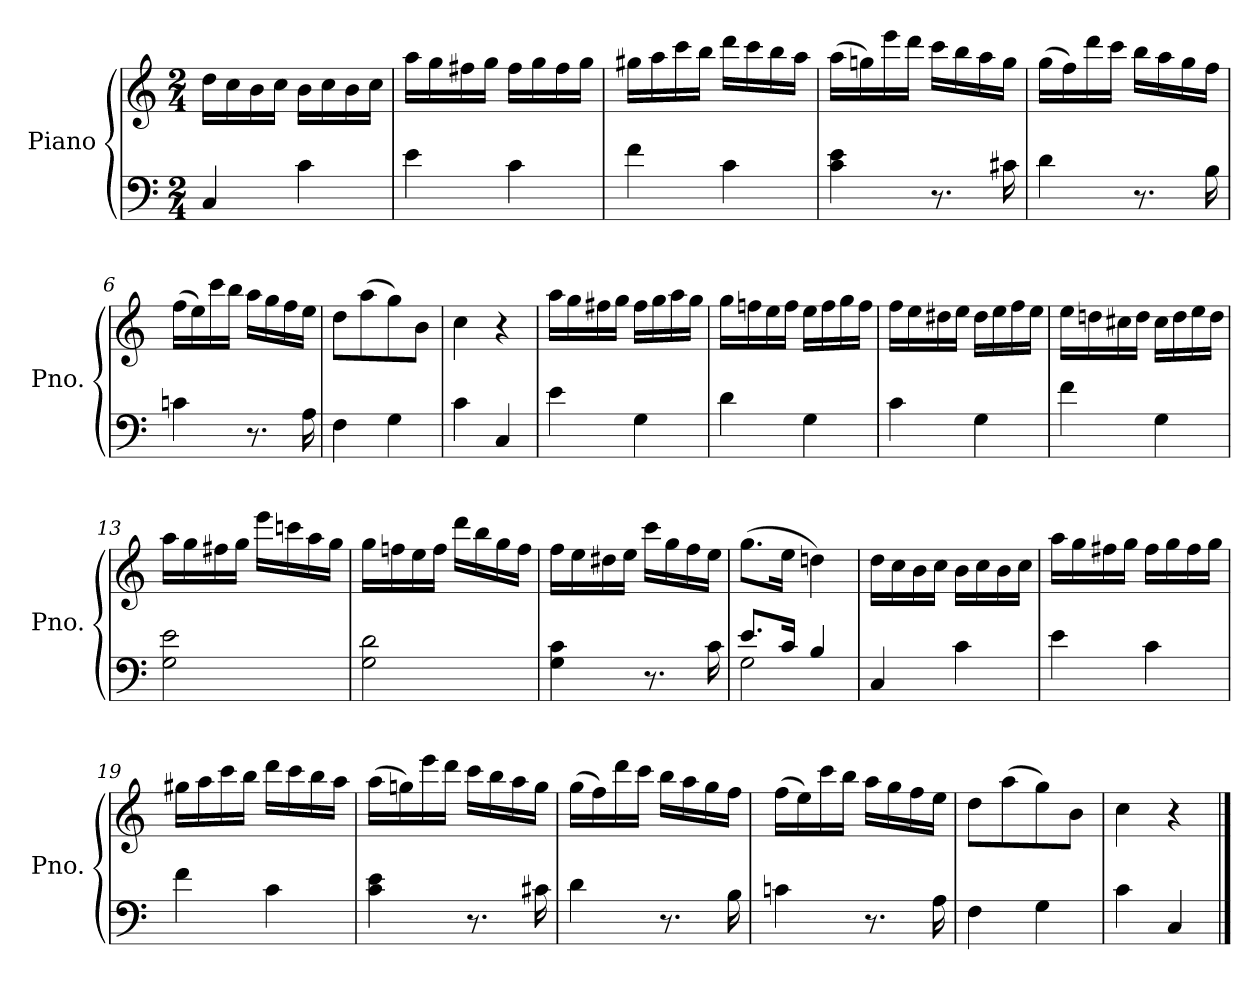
**kern	**kern
*part1	*part1
*staff2	*staff1
*I"Piano	*
*I'Pno.	*
*clefF4	*clefG2
*k[]	*k[]
*M2/4	*M2/4
=1	=1
4C/	16dd\LL
.	16cc\
.	16b\
.	16cc\JJ
4c\	16b\LL
.	16cc\
.	16b\
.	16cc\JJ
=2	=2
4e\	16aa\LL
.	16gg\
.	16ff#X\
.	16gg\JJ
4c\	16ff#\LL
.	16gg\
.	16ff#\
.	16gg\JJ
=3	=3
4f\	16gg#X\LL
.	16aa\
.	16ccc\
.	16bb\JJ
4c\	16ddd\LL
.	16ccc\
.	16bb\
.	16aa\JJ
=4	=4
4c\ 4e\	(>16aa\LL
.	16ggn\)
.	16eee\
.	16ddd\JJ
8.r	16ccc\LL
.	16bb\
.	16aa\
16c#X\	16gg\JJ
=5	=5
4d\	(>16gg\LL
.	16ff\)
.	16ddd\
.	16ccc\JJ
8.r	16bb\LL
.	16aa\
.	16gg\
16B\	16ff\JJ
=6	=6
4cn\	(>16ff\LL
.	16ee\)
.	16ccc\
.	16bb\JJ
8.r	16aa\LL
.	16gg\
.	16ff\
16A\	16ee\JJ
=7	=7
4F\	8dd\L
.	(>8aa\
4G\	8gg\)
.	8b\J
=8	=8
4c\	4cc\
4C/	4r
=9	=9
4e\	16aa\LL
.	16gg\
.	16ff#X\
.	16gg\JJ
4G\	16ff#\LL
.	16gg\
.	16aa\
.	16gg\JJ
=10	=10
4d\	16gg\LL
.	16ffn\
.	16ee\
.	16ff\JJ
4G\	16ee\LL
.	16ff\
.	16gg\
.	16ff\JJ
=11	=11
4c\	16ff\LL
.	16ee\
.	16dd#X\
.	16ee\JJ
4G\	16dd#\LL
.	16ee\
.	16ff\
.	16ee\JJ
=12	=12
4f\	16ee\LL
.	16ddn\
.	16cc#X\
.	16dd\JJ
4G\	16cc#\LL
.	16dd\
.	16ee\
.	16dd\JJ
=13	=13
2G\ 2e\	16aa\LL
.	16gg\
.	16ff#X\
.	16gg\JJ
.	16eee\LL
.	16cccn\
.	16aa\
.	16gg\JJ
=14	=14
2G\ 2d\	16gg\LL
.	16ffn\
.	16ee\
.	16ff\JJ
.	16ddd\LL
.	16bb\
.	16gg\
.	16ff\JJ
=15	=15
4G\ 4c\	16ff\LL
.	16ee\
.	16dd#X\
.	16ee\JJ
8.r	16ccc\LL
.	16gg\
.	16ff\
16c\	16ee\JJ
=16	=16
*^	*
8.e/L	2G\	(>8.gg\L
16c/Jk	.	16ee\Jk
4B/	.	4ddn\)
*v	*v	*
=17	=17
4C/	16dd\LL
.	16cc\
.	16b\
.	16cc\JJ
4c\	16b\LL
.	16cc\
.	16b\
.	16cc\JJ
=18	=18
4e\	16aa\LL
.	16gg\
.	16ff#X\
.	16gg\JJ
4c\	16ff#\LL
.	16gg\
.	16ff#\
.	16gg\JJ
=19	=19
4f\	16gg#X\LL
.	16aa\
.	16ccc\
.	16bb\JJ
4c\	16ddd\LL
.	16ccc\
.	16bb\
.	16aa\JJ
=20	=20
4c\ 4e\	(>16aa\LL
.	16ggn\)
.	16eee\
.	16ddd\JJ
8.r	16ccc\LL
.	16bb\
.	16aa\
16c#X\	16gg\JJ
=21	=21
4d\	(>16gg\LL
.	16ff\)
.	16ddd\
.	16ccc\JJ
8.r	16bb\LL
.	16aa\
.	16gg\
16B\	16ff\JJ
=22	=22
4cn\	(>16ff\LL
.	16ee\)
.	16ccc\
.	16bb\JJ
8.r	16aa\LL
.	16gg\
.	16ff\
16A\	16ee\JJ
=23	=23
4F\	8dd\L
.	(>8aa\
4G\	8gg\)
.	8b\J
=24	=24
4c\	4cc\
4C/	4r
==	==
*-	*-
